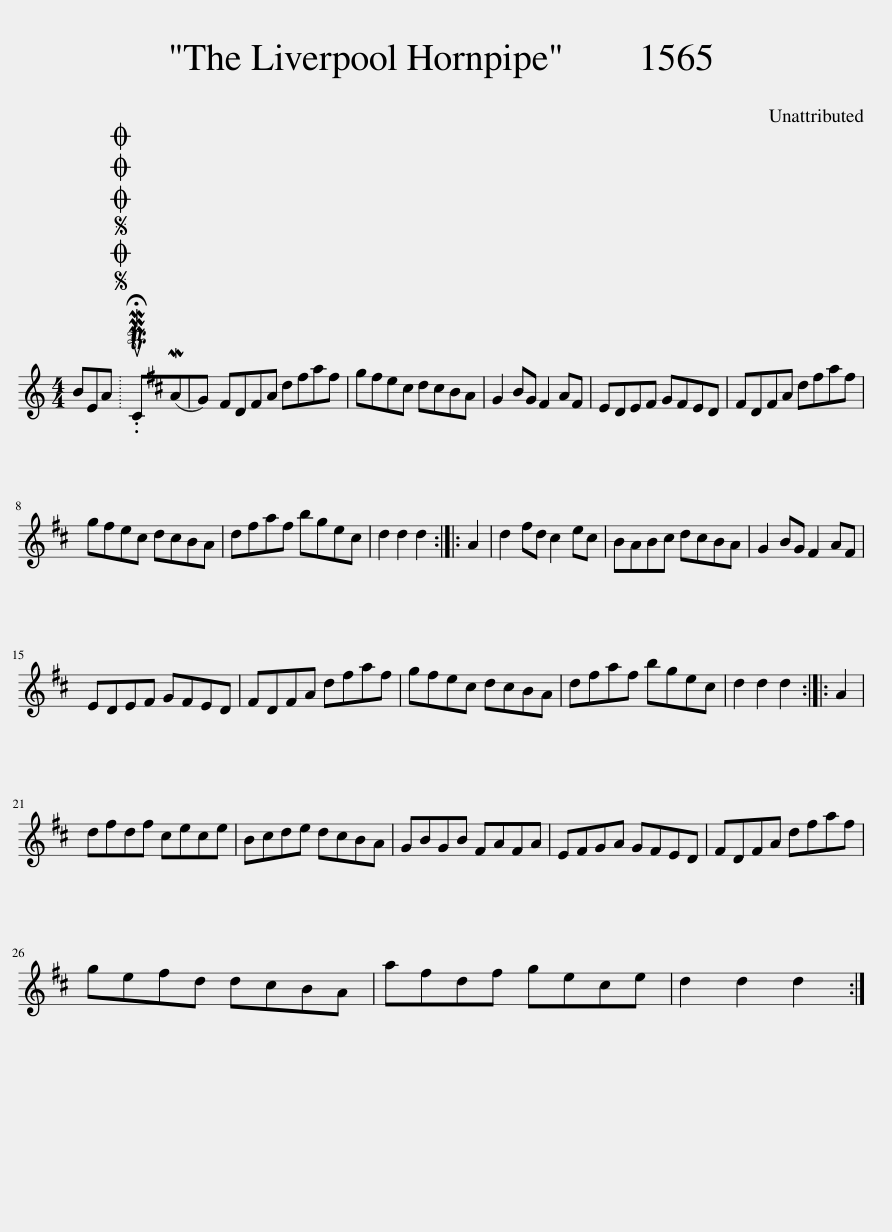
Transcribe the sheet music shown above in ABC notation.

X:1
L:1/8
M:4/4
I:linebreak $
K:C
V:1 treble
V:1
 BEA |SOSOOO .!fermata!PMTuC(MAG) | ^FDFA d^faf | g^fe^c dcBA | G2 BG ^F2 AF | %5
 EDE^F GFED | ^FDFA d^faf |$ g^fe^c dcBA | d^faf bge^c | d2 d2 d2 :: %10
 A2 | d2 ^fd ^c2 ec | BAB^c dcBA | G2 BG ^F2 AF |$ EDE^F GFED | %15
 ^FDFA d^faf | g^fe^c dcBA | d^faf bge^c | d2 d2 d2 :: A2 |$ %20
 d^fdf ^cece | B^cde dcBA | GBGB ^FAFA | E^FGA GFED | ^FDFA d^faf |$ %25
 ge^fd d^cBA | a^fdf ge^ce | d2 d2 d2 :| %28
